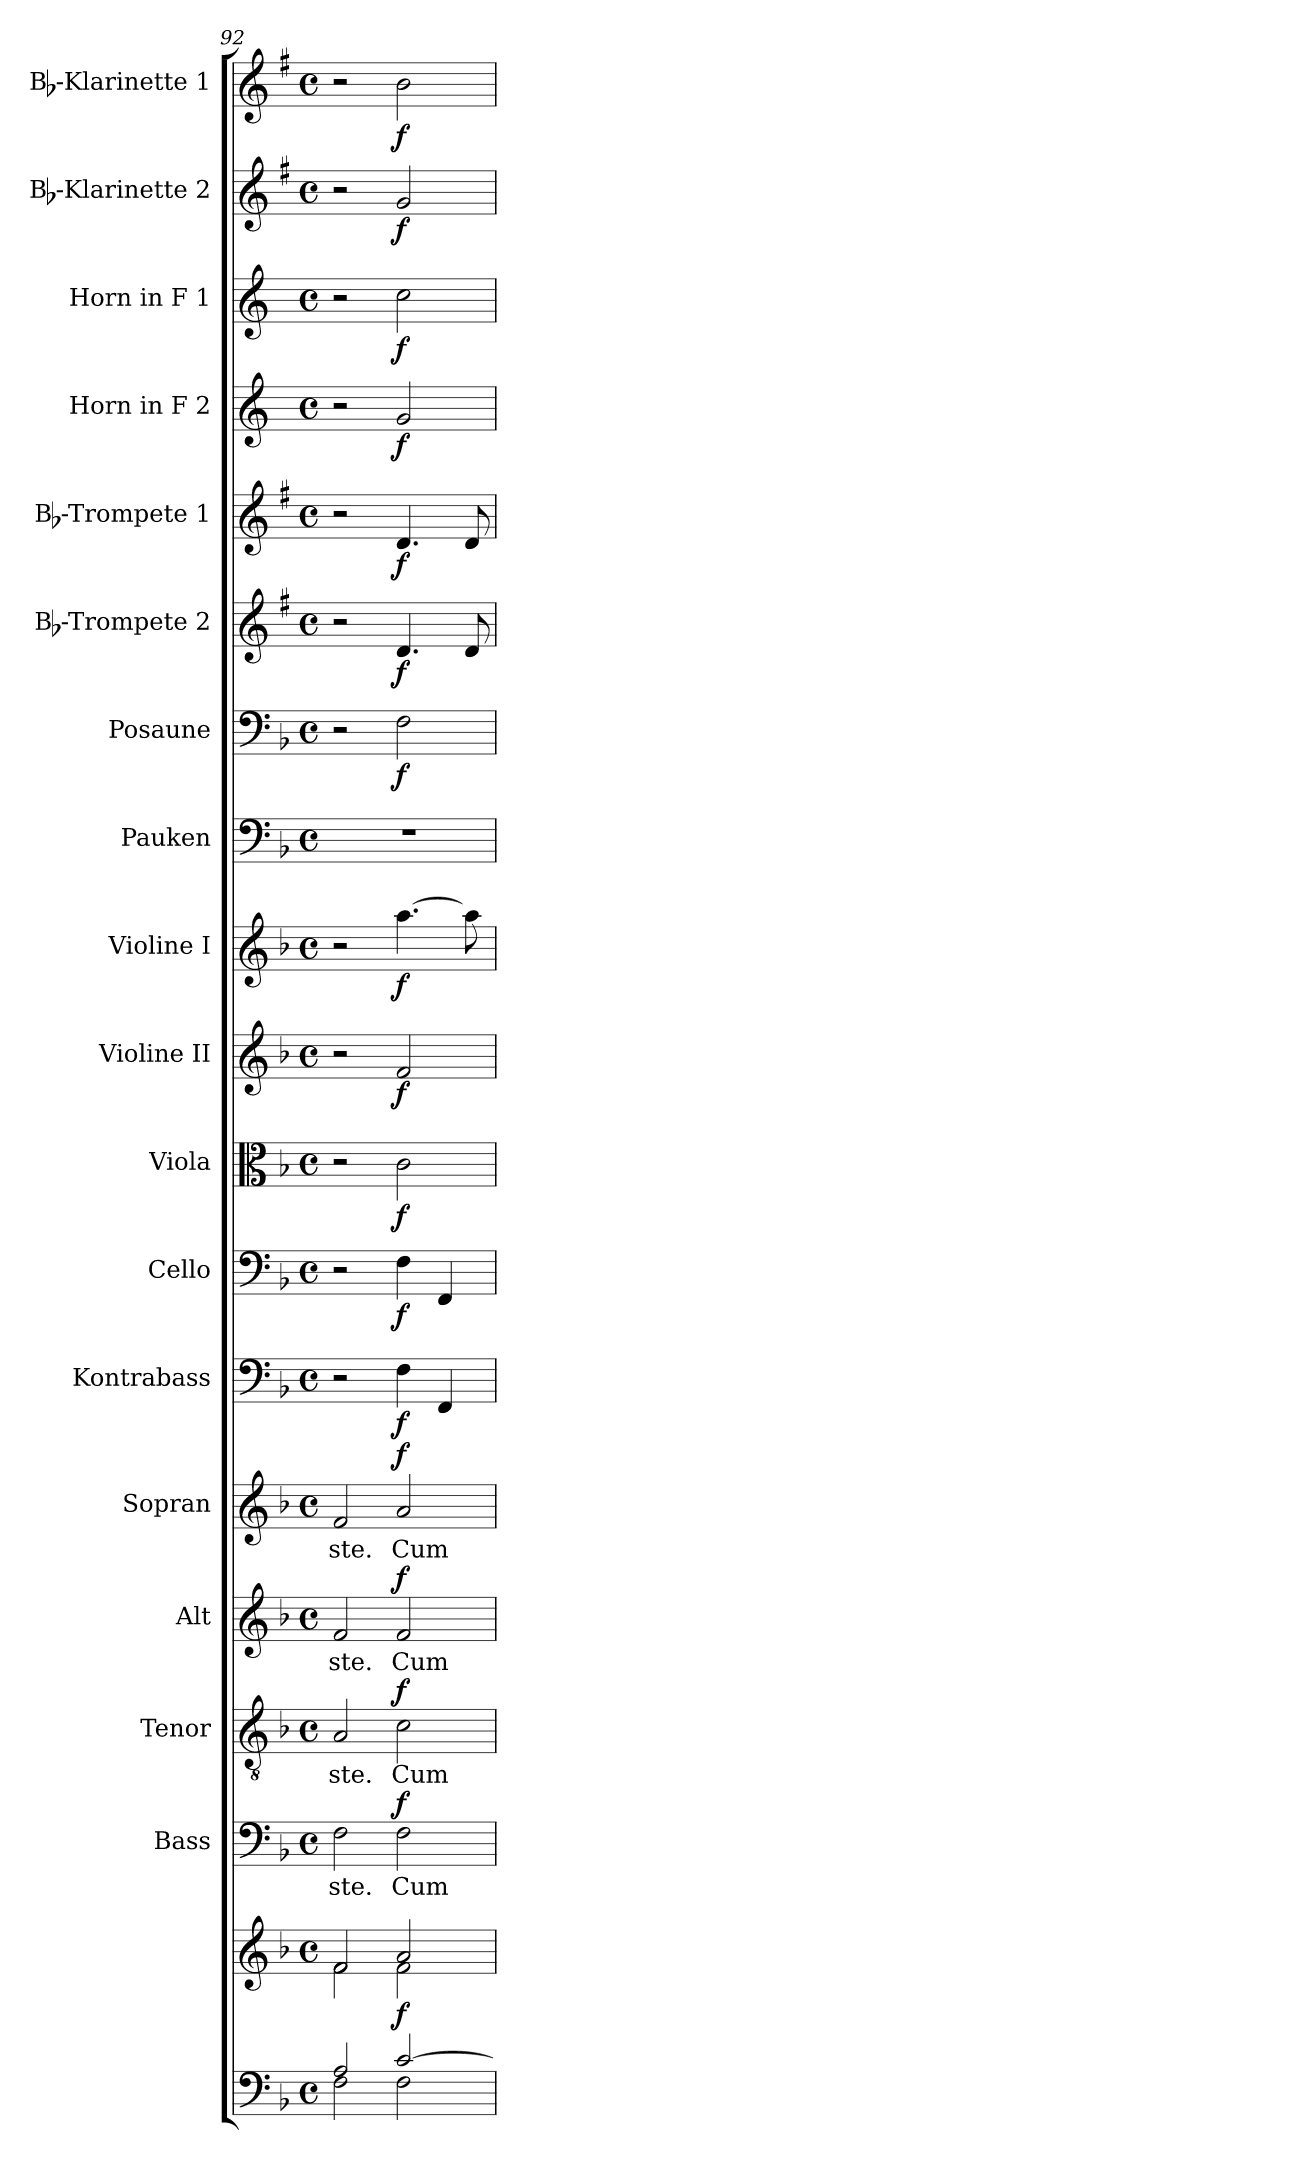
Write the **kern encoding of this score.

**kern	**kern	**dynam	**kern	**text	**dynam	**kern	**text	**dynam	**kern	**text	**dynam	**kern	**text	**dynam	**kern	**dynam	**kern	**dynam	**kern	**dynam	**kern	**dynam	**kern	**dynam	**kern	**kern	**dynam	**kern	**dynam	**kern	**dynam	**kern	**dynam	**kern	**dynam	**kern	**dynam	**kern	**dynam
*part18	*part18	*part18	*part17	*part17	*part17	*part16	*part16	*part16	*part15	*part15	*part15	*part14	*part14	*part14	*part13	*part13	*part12	*part12	*part11	*part11	*part10	*part10	*part9	*part9	*part8	*part7	*part7	*part6	*part6	*part5	*part5	*part4	*part4	*part3	*part3	*part2	*part2	*part1	*part1
*staff19	*staff18	*staff18/19	*staff17	*staff17	*staff17	*staff16	*staff16	*staff16	*staff15	*staff15	*staff15	*staff14	*staff14	*staff14	*staff13	*staff13	*staff12	*staff12	*staff11	*staff11	*staff10	*staff10	*staff9	*staff9	*staff8	*staff7	*staff7	*staff6	*staff6	*staff5	*staff5	*staff4	*staff4	*staff3	*staff3	*staff2	*staff2	*staff1	*staff1
*	*	*	*I"Bass	*	*	*I"Tenor	*	*	*I"Alt	*	*	*I"Sopran	*	*	*I"Kontrabass	*	*I"Cello	*	*I"Viola	*	*I"Violine II	*	*I"Violine I	*	*I"Pauken	*I"Posaune	*	*I"Bb-Trompete 2	*	*I"Bb-Trompete 1	*	*I"Horn in F 2	*	*I"Horn in F 1	*	*I"Bb-Klarinette 2	*	*I"Bb-Klarinette 1	*
*	*	*	*I'B.	*	*	*I'T.	*	*	*I'A.	*	*	*I'S.	*	*	*I'Kb.	*	*	*	*I'Vla.	*	*I'Vl. II	*	*I'Vl. I	*	*I'Pk.	*I'Pos.	*	*I'Bb Trp. 2	*	*I'Bb Trp. 1	*	*	*	*	*	*I'Bb Kl. 2	*	*I'Bb Kl. 1	*
*clefF4	*clefG2	*	*clefF4	*	*	*clefGv2	*	*	*clefG2	*	*	*clefG2	*	*	*clefF4	*	*clefF4	*	*clefC3	*	*clefG2	*	*clefG2	*	*clefF4	*clefF4	*	*clefG2	*	*clefG2	*	*clefG2	*	*clefG2	*	*clefG2	*	*clefG2	*
*	*	*	*	*	*	*	*	*	*	*	*	*	*	*	*ITrd7c12	*	*	*	*	*	*	*	*	*	*	*	*	*ITrd1c2	*	*ITrd1c2	*	*ITrd4c7	*	*ITrd4c7	*	*ITrd1c2	*	*ITrd1c2	*
*k[b-]	*k[b-]	*	*k[b-]	*	*	*k[b-]	*	*	*k[b-]	*	*	*k[b-]	*	*	*k[b-]	*	*k[b-]	*	*k[b-]	*	*k[b-]	*	*k[b-]	*	*k[b-]	*k[b-]	*	*k[b-]	*	*k[b-]	*	*k[b-]	*	*k[b-]	*	*k[b-]	*	*k[b-]	*
*F:	*F:	*	*F:	*	*	*F:	*	*	*F:	*	*	*F:	*	*	*F:	*	*F:	*	*F:	*	*F:	*	*F:	*	*F:	*F:	*	*F:	*	*F:	*	*F:	*	*F:	*	*F:	*	*F:	*
*M4/4	*M4/4	*	*M4/4	*	*	*M4/4	*	*	*M4/4	*	*	*M4/4	*	*	*M4/4	*	*M4/4	*	*M4/4	*	*M4/4	*	*M4/4	*	*M4/4	*M4/4	*	*M4/4	*	*M4/4	*	*M4/4	*	*M4/4	*	*M4/4	*	*M4/4	*
*met(c)	*met(c)	*	*met(c)	*	*	*met(c)	*	*	*met(c)	*	*	*met(c)	*	*	*met(c)	*	*met(c)	*	*met(c)	*	*met(c)	*	*met(c)	*	*met(c)	*met(c)	*	*met(c)	*	*met(c)	*	*met(c)	*	*met(c)	*	*met(c)	*	*met(c)	*
=92	=92	=92	=92	=92	=92	=92	=92	=92	=92	=92	=92	=92	=92	=92	=92	=92	=92	=92	=92	=92	=92	=92	=92	=92	=92	=92	=92	=92	=92	=92	=92	=92	=92	=92	=92	=92	=92	=92	=92
*^	*^	*	*	*	*	*	*	*	*	*	*	*	*	*	*	*	*	*	*	*	*	*	*	*	*	*	*	*	*	*	*	*	*	*	*	*	*	*	*
!	!	!	!	!	!	!LO:LY:b	!	!	!LO:LY:b	!	!	!LO:LY:b	!	!	!LO:LY:b	!	!	!	!	!	!	!	!	!	!	!	!	!	!	!	!	!	!	!	!	!	!	!	!	!	!
2A/	2F\	2f/	2f\	.	2F\	-ste.	.	2A/	-ste.	.	2f/	-ste.	.	2f/	-ste.	.	2r	.	2r	.	2r	.	2r	.	2r	.	1r	2r	.	2r	.	2r	.	2r	.	2r	.	2r	.	2r	.
!	!	!	!	!LO:DY:b	!	!LO:LY:b	!LO:DY:a	!	!LO:LY:b	!LO:DY:a	!	!LO:LY:b	!LO:DY:a	!	!LO:LY:b	!LO:DY:a	!	!LO:DY:b	!	!LO:DY:b	!	!LO:DY:b	!	!LO:DY:b	!	!LO:DY:b	!	!	!LO:DY:b	!	!LO:DY:b	!	!LO:DY:b	!	!LO:DY:b	!	!LO:DY:b	!	!LO:DY:b	!	!LO:DY:b
[>2c/	2F\	2a/	2f\	f	2F\	Cum	f	2c\	Cum	f	2f/	Cum	f	2a/	Cum	f	4FF\	f	4F\	f	2c\	f	2f/	f	[4.aa\	f	.	2F\	f	4.c/	f	4.c/	f	2c/	f	2f\	f	2f/	f	2a\	f
.	.	.	.	.	.	.	.	.	.	.	.	.	.	.	.	.	4FFF/	.	4FF/	.	.	.	.	.	.	.	.	.	.	.	.	.	.	.	.	.	.	.	.	.	.
.	.	.	.	.	.	.	.	.	.	.	.	.	.	.	.	.	.	.	.	.	.	.	.	.	8aa\]	.	.	.	.	8c/	.	8c/	.	.	.	.	.	.	.	.	.
*v	*v	*	*	*	*	*	*	*	*	*	*	*	*	*	*	*	*	*	*	*	*	*	*	*	*	*	*	*	*	*	*	*	*	*	*	*	*	*	*	*	*
*	*v	*v	*	*	*	*	*	*	*	*	*	*	*	*	*	*	*	*	*	*	*	*	*	*	*	*	*	*	*	*	*	*	*	*	*	*	*	*	*	*
=	=	=	=	=	=	=	=	=	=	=	=	=	=	=	=	=	=	=	=	=	=	=	=	=	=	=	=	=	=	=	=	=	=	=	=	=	=	=	=
*-	*-	*-	*-	*-	*-	*-	*-	*-	*-	*-	*-	*-	*-	*-	*-	*-	*-	*-	*-	*-	*-	*-	*-	*-	*-	*-	*-	*-	*-	*-	*-	*-	*-	*-	*-	*-	*-	*-	*-
